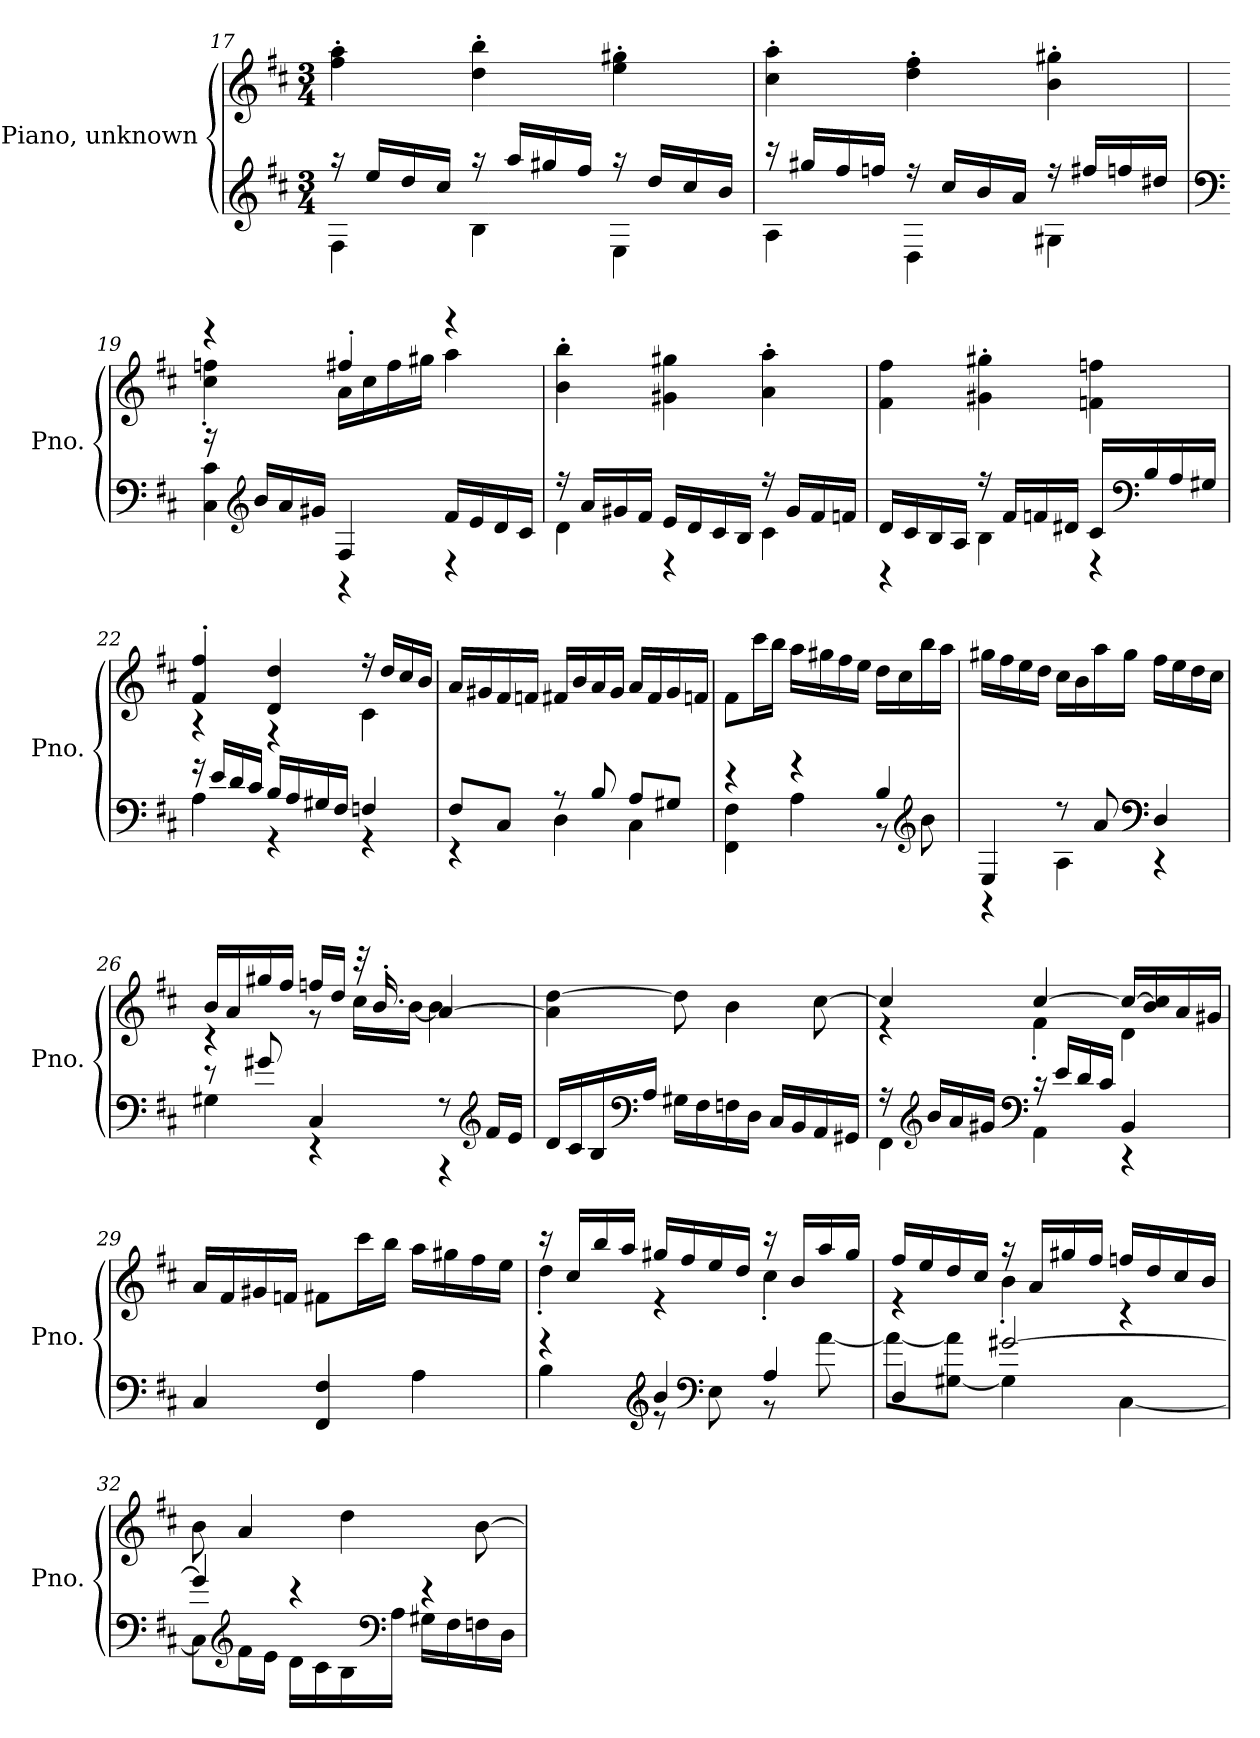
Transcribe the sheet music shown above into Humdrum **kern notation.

**kern	**kern
*part1	*part1
*staff2	*staff1
*I"Piano, unknown	*
*I'Pno.	*
*clefG2	*clefG2
*k[f#c#]	*k[f#c#]
*M3/4	*M3/4
=17	=17
*^	*
16r	4F#\	4ff#\' 4aa\'
16ee/LL	.	.
16dd/	.	.
16cc#/JJ	.	.
16r	4B\	4dd\' 4bb\'
16aa/LL	.	.
16gg#X/	.	.
16ff#/JJ	.	.
16r	4E\	4ee\' 4gg#X\'
16dd/LL	.	.
16cc#/	.	.
16b/JJ	.	.
!!LO:PB:g=z
=18	=18	=18
16r	4A\	4cc#\' 4aa\'
16gg#X/LL	.	.
16ff#/	.	.
16ffn/JJ	.	.
16r	4D\	4dd\' 4ff#\'
16cc#/LL	.	.
16b/	.	.
16a/JJ	.	.
16r	4G#X\	4b\' 4gg#X\'
16ff#X/LL	.	.
16ffn/	.	.
16dd#X/JJ	.	.
=19	=19	=19
*clefF4	*	*
*	*	*^
16r	4C#\ 4c#\	4r	4cc#\' 4ffn\'
*clefG2	*	*	*
16b/LL	.	.	.
16a/	.	.	.
16g#X/JJ	.	.	.
4F#/	4r	4ff#X'/	16a\LL
.	.	.	16cc#\
.	.	.	16ff#\
.	.	.	16gg#X\JJ
16f#/LL	4r	4r	4aa\
16e/	.	.	.
16d/	.	.	.
16c#/JJ	.	.	.
*	*	*v	*v
!!LO:LB:g=z
=20	=20	=20
16r	4d\	4b\' 4bb\'
16a/LL	.	.
16g#X/	.	.
16f#/JJ	.	.
16e/LL	4r	4g#X\ 4gg#X\
16d/	.	.
16c#/	.	.
16B/JJ	.	.
16r	4c#\	4a\' 4aa\'
16g#/LL	.	.
16f#/	.	.
16fn/JJ	.	.
=21	=21	=21
16d/LL	4r	4f#\ 4ff#\
16c#/	.	.
16B/	.	.
16A/JJ	.	.
16r	4B\	4g#X\' 4gg#X\'
16f#/LL	.	.
16fn/	.	.
16d#X/JJ	.	.
16c#/LL	4r	4fn\ 4ffn\
*clefF4	*	*
16B/	.	.
16A/	.	.
16G#X/JJ	.	.
!!LO:LB:g=z
=22	=22	=22
*	*	*^
16r	4A\	4f#/' 4ff#/'	4r
16e/LL	.	.	.
16d/	.	.	.
16c#/JJ	.	.	.
16B/LL	4r	4d/ 4dd/	4r
16A/	.	.	.
16G#X/	.	.	.
16F#/JJ	.	.	.
4Fn/	4r	16r	4c#\
.	.	16dd/LL	.
.	.	16cc#/	.
.	.	16b/JJ	.
*	*	*v	*v
=23	=23	=23
8F#/L	4r	16a/LL
.	.	16g#X/
8C#/J	.	16f#/
.	.	16fn/JJ
8r	4D\	16f#X/LL
.	.	16b/
8B/	.	16a/
.	.	16g#/JJ
8A/L	4C#\	16a/LL
.	.	16f#/
8G#X/J	.	16g#/
.	.	16fn/JJ
=24	=24	=24
4r	4FF#\ 4F#\	8f#\L
.	.	16ccc#\L
.	.	16bb\JJ
4r	4A\	16aa\LL
.	.	16gg#X\
.	.	16ff#\
.	.	16ee\JJ
4B/	8r	16dd\LL
.	.	16cc#\
*clefG2	*	*
.	8b\	16bb\
.	.	16aa\JJ
!!LO:LB:g=z
=25	=25	=25
4E/	4r	16gg#X\LL
.	.	16ff#\
.	.	16ee\
.	.	16dd\JJ
8r	4A\	16cc#\LL
.	.	16b\
8a/	.	16aa\
.	.	16gg#\JJ
*clefF4	*	*
4D/	4r	16ff#\LL
.	.	16ee\
.	.	16dd\
.	.	16cc#\JJ
=26	=26	=26
*	*	*^
8r	4G#X\	16b/LL	4r
.	.	16a/	.
8g#X/	.	16gg#X/	.
.	.	16ff#/JJ	.
4C#/	4r	16ffn/LL	8r
.	.	16dd/JJ	.
.	.	32r	16cc#\LL
.	.	16.b'/	.
.	.	.	[16b\JJ
8r	4r	[4a/	4b\]
*clefG2	*	*	*
16f#/LL	.	.	.
16e/JJ	.	.	.
*v	*v	*	*
*	*v	*v
!!LO:LB:g=z
=27	=27
16d/LL	4a\] [4dd\
16c#/	.
16B/	.
*clefF4	*
16A/JJ	.
16G#X\LL	8dd\]
16F#\	.
16Fn\	4b\
16D\JJ	.
16C#/LL	.
16BB/	.
16AA/	[8cc#\
16GG#X/JJ	.
=28	=28
*^	*^
16r	4FF#\	4cc#/]	4r
*clefG2	*	*	*
16b/LL	.	.	.
16a/	.	.	.
16g#X/JJ	.	.	.
*clefF4	*	*	*
16r	4AA\	[4cc#/	4f#'\
16e/LL	.	.	.
16d/	.	.	.
16c#/JJ	.	.	.
4BB/	4r	16cc#/LL_	4d\
.	.	16b/ 16cc#/]	.
.	.	16a/	.
.	.	16g#X/JJ	.
*v	*v	*	*
*	*v	*v
!!LO:LB:g=z
=29	=29
4C#/	16a/LL
.	16f#/
.	16g#X/
.	16fn/JJ
4FF#/ 4F#/	8f#X\L
.	16ccc#\L
.	16bb\JJ
4A\	16aa\LL
.	16gg#X\
.	16ff#\
.	16ee\JJ
=30	=30
*^	*^
4r	4B\	16r	4dd'\
.	.	16cc#/LL	.
.	.	16bb/	.
.	.	16aa/JJ	.
*clefG2	*	*	*
4b/	8r	16gg#X/LL	4r
.	.	16ff#/	.
*clefF4	*	*	*
.	8E\	16ee/	.
.	.	16dd/JJ	.
4A/	8r	16r	4cc#'\
.	.	16b/LL	.
.	[8a\	16aa/	.
.	.	16gg#/JJ	.
=31	=31	=31	=31
4D/	8a\L_	16ff#/LL	4r
.	.	16ee/	.
.	[8G#X\ 8a\]J	16dd/	.
.	.	16cc#/JJ	.
[2g#X/	4G#\]	16r	4b'\
.	.	16a/LL	.
.	.	16gg#X/	.
.	.	16ff#/JJ	.
.	[4C#\	16ffn/LL	4r
.	.	16dd/	.
.	.	16cc#/	.
.	.	16b/JJ	.
*	*	*v	*v
!!LO:PB:g=z
=32	=32	=32
4g#/]	8C#\L]	8b\
*clefG2	*	*
.	16f#\L	4a/
.	16e\JJ	.
4r	16d\LL	.
.	16c#\	.
.	16B\	4dd\
*clefF4	*	*
.	16A\JJ	.
4r	16G#X\LL	.
.	16F#\	.
.	16Fn\	[8b\
.	16D\JJ	.
*v	*v	*
=	=
*-	*-
